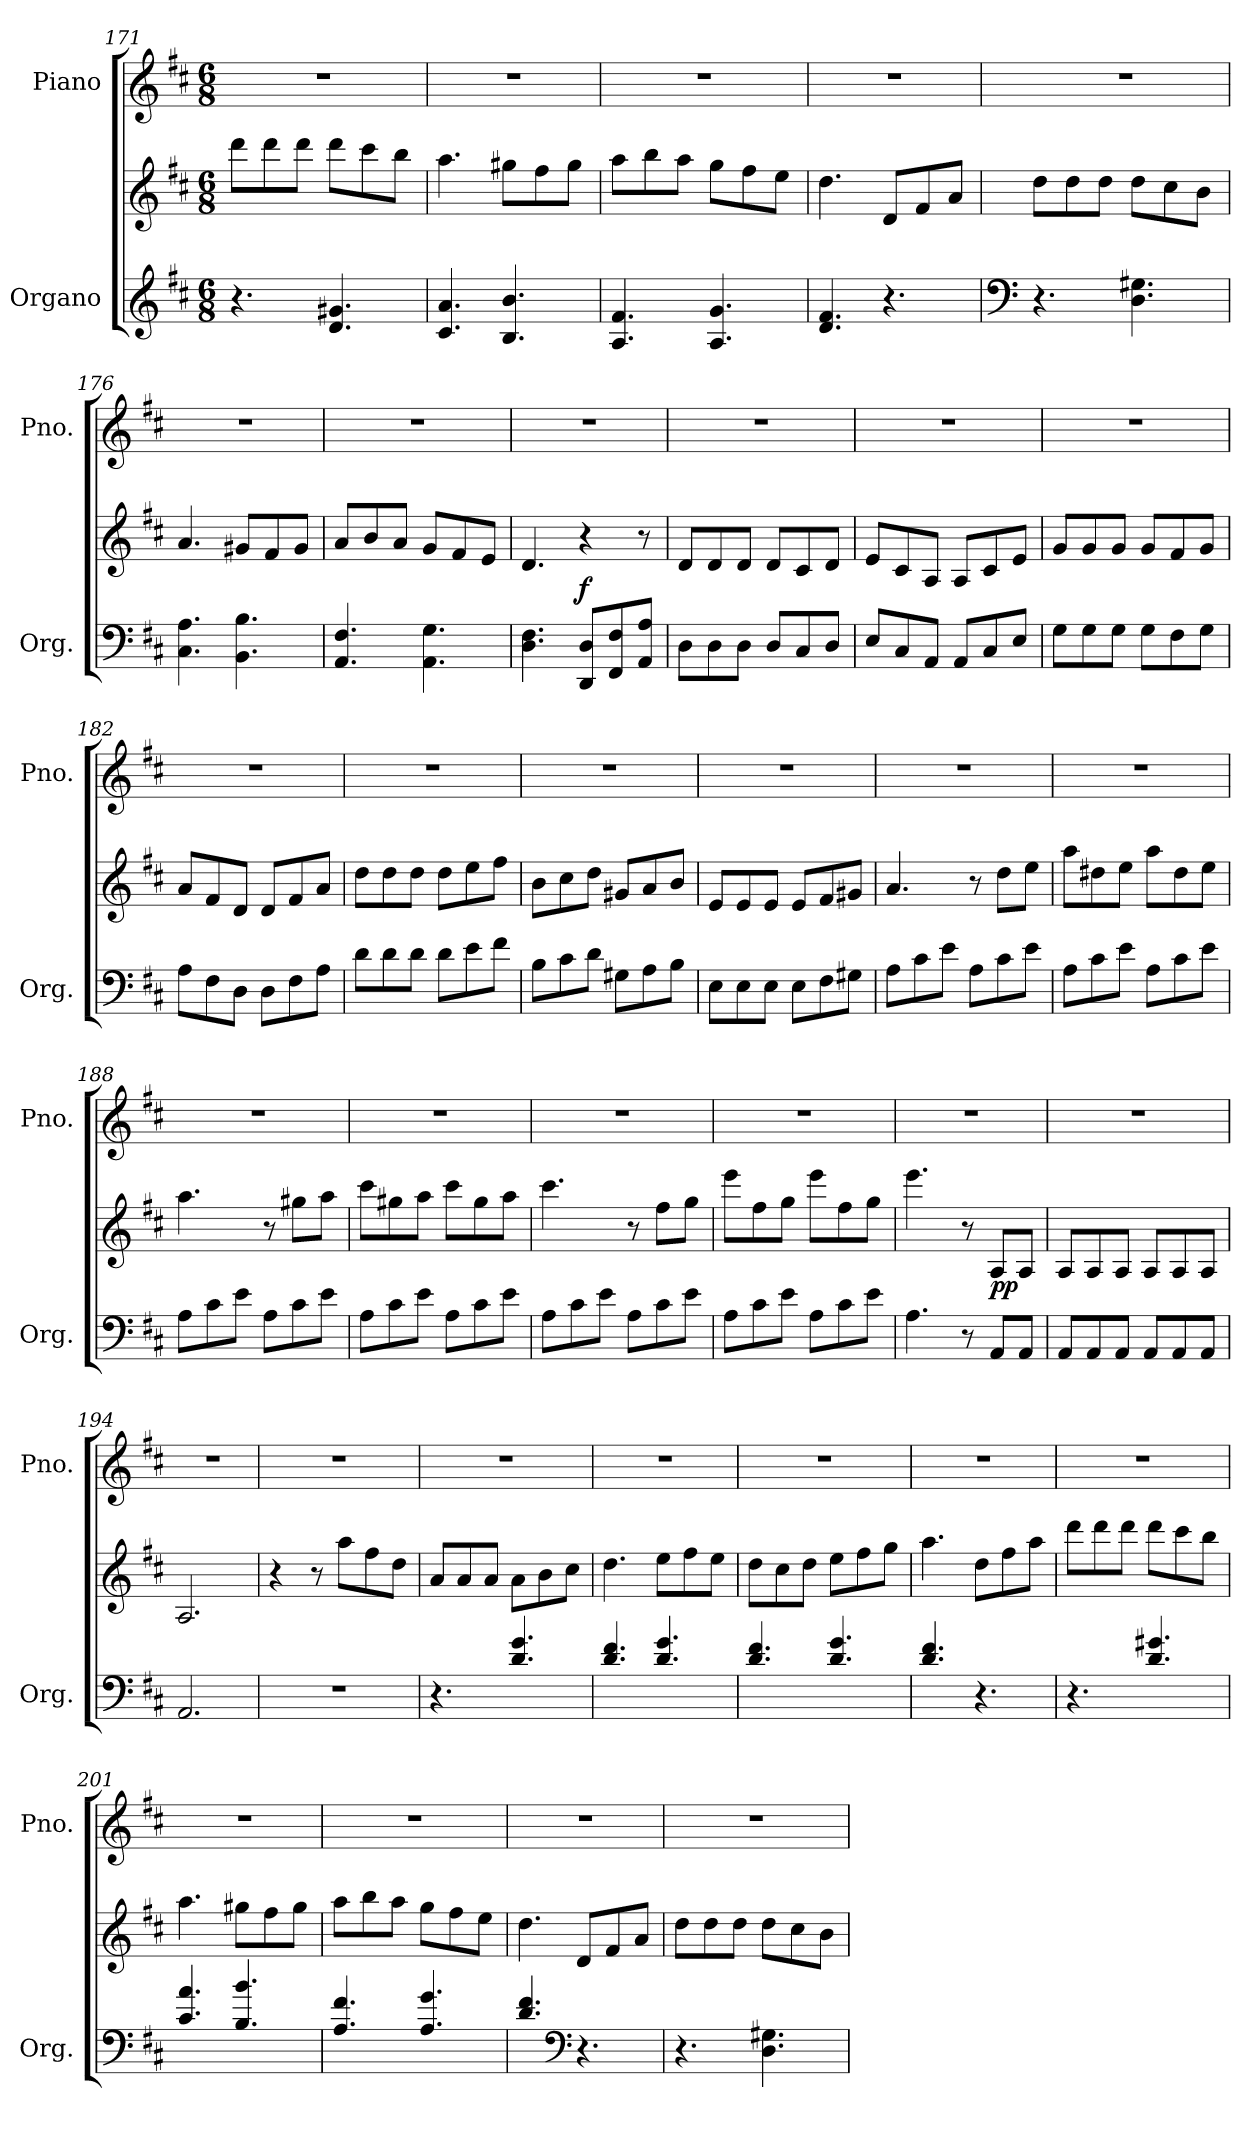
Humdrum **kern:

**kern	**kern	**dynam	**kern
*part2	*part2	*part2	*part1
*staff3	*staff2	*staff2/3	*staff1
*I"Organo	*	*	*I"Piano
*I'Org.	*	*	*I'Pno.
!!LO:LB:g=z
*clefG2	*clefG2	*	*clefG2
*k[f#c#]	*k[f#c#]	*	*k[f#c#]
*M6/8	*M6/8	*	*M6/8
=171	=171	=171	=171
4.r	8ddd\L	.	2.r
.	8ddd\	.	.
.	8ddd\J	.	.
4.d/ 4.g#X/	8ddd\L	.	.
.	8ccc#\	.	.
.	8bb\J	.	.
=172	=172	=172	=172
4.c#/ 4.a/	4.aa\	.	2.r
4.B/ 4.b/	8gg#X\L	.	.
.	8ff#\	.	.
.	8gg#\J	.	.
=173	=173	=173	=173
4.A/ 4.f#/	8aa\L	.	2.r
.	8bb\	.	.
.	8aa\J	.	.
4.A/ 4.g/	8gg\L	.	.
.	8ff#\	.	.
.	8ee\J	.	.
=174	=174	=174	=174
4.d/ 4.f#/	4.dd\	.	2.r
4.r	8d/L	.	.
.	8f#/	.	.
.	8a/J	.	.
=175	=175	=175	=175
*clefF4	*	*	*
4.r	8dd\L	.	2.r
.	8dd\	.	.
.	8dd\J	.	.
4.D\ 4.G#X\	8dd\L	.	.
.	8cc#\	.	.
.	8b\J	.	.
=176	=176	=176	=176
4.C#\ 4.A\	4.a/	.	2.r
4.BB\ 4.B\	8g#X/L	.	.
.	8f#/	.	.
.	8g#/J	.	.
!!LO:LB:g=z
=177	=177	=177	=177
4.AA/ 4.F#/	8a/L	.	2.r
.	8b/	.	.
.	8a/J	.	.
4.AA\ 4.G\	8g/L	.	.
.	8f#/	.	.
.	8e/J	.	.
=178	=178	=178	=178
4.D\ 4.F#\	4.d/	.	2.r
!	!	!LO:DY:a=2	!
8DD/ 8D/L	4r	f	.
8FF#/ 8F#/	.	.	.
8AA/ 8A/J	8r	.	.
=179	=179	=179	=179
8D\L	8d/L	.	2.r
8D\	8d/	.	.
8D\J	8d/J	.	.
8D/L	8d/L	.	.
8C#/	8c#/	.	.
8D/J	8d/J	.	.
=180	=180	=180	=180
8E/L	8e/L	.	2.r
8C#/	8c#/	.	.
8AA/J	8A/J	.	.
8AA/L	8A/L	.	.
8C#/	8c#/	.	.
8E/J	8e/J	.	.
=181	=181	=181	=181
8G\L	8g/L	.	2.r
8G\	8g/	.	.
8G\J	8g/J	.	.
8G\L	8g/L	.	.
8F#\	8f#/	.	.
8G\J	8g/J	.	.
=182	=182	=182	=182
8A\L	8a/L	.	2.r
8F#\	8f#/	.	.
8D\J	8d/J	.	.
8D\L	8d/L	.	.
8F#\	8f#/	.	.
8A\J	8a/J	.	.
!!LO:PB:g=z
=183	=183	=183	=183
8d\L	8dd\L	.	2.r
8d\	8dd\	.	.
8d\J	8dd\J	.	.
8d\L	8dd\L	.	.
8e\	8ee\	.	.
8f#\J	8ff#\J	.	.
=184	=184	=184	=184
8B\L	8b\L	.	2.r
8c#\	8cc#\	.	.
8d\J	8dd\J	.	.
8G#X\L	8g#X/L	.	.
8A\	8a/	.	.
8B\J	8b/J	.	.
=185	=185	=185	=185
8E\L	8e/L	.	2.r
8E\	8e/	.	.
8E\J	8e/J	.	.
8E\L	8e/L	.	.
8F#\	8f#/	.	.
8G#X\J	8g#X/J	.	.
=186	=186	=186	=186
8A\L	4.a/	.	2.r
8c#\	.	.	.
8e\J	.	.	.
8A\L	8r	.	.
8c#\	8dd\L	.	.
8e\J	8ee\J	.	.
=187	=187	=187	=187
8A\L	8aa\L	.	2.r
8c#\	8dd#X\	.	.
8e\J	8ee\J	.	.
8A\L	8aa\L	.	.
8c#\	8dd#\	.	.
8e\J	8ee\J	.	.
!!LO:LB:g=z
=188	=188	=188	=188
8A\L	4.aa\	.	2.r
8c#\	.	.	.
8e\J	.	.	.
8A\L	8r	.	.
8c#\	8gg#X\L	.	.
8e\J	8aa\J	.	.
=189	=189	=189	=189
8A\L	8ccc#\L	.	2.r
8c#\	8gg#X\	.	.
8e\J	8aa\J	.	.
8A\L	8ccc#\L	.	.
8c#\	8gg#\	.	.
8e\J	8aa\J	.	.
=190	=190	=190	=190
8A\L	4.ccc#\	.	2.r
8c#\	.	.	.
8e\J	.	.	.
8A\L	8r	.	.
8c#\	8ff#\L	.	.
8e\J	8gg\J	.	.
=191	=191	=191	=191
8A\L	8eee\L	.	2.r
8c#\	8ff#\	.	.
8e\J	8gg\J	.	.
8A\L	8eee\L	.	.
8c#\	8ff#\	.	.
8e\J	8gg\J	.	.
=192	=192	=192	=192
4.A\	4.eee\	.	2.r
8r	8r	.	.
!	!	!LO:DY:b	!
8AA/L	8A/L	pp	.
8AA/J	8A/J	.	.
=193	=193	=193	=193
8AA/L	8A/L	.	2.r
8AA/	8A/	.	.
8AA/J	8A/J	.	.
8AA/L	8A/L	.	.
8AA/	8A/	.	.
8AA/J	8A/J	.	.
!!LO:LB:g=z
=194	=194	=194	=194
2.AA/	2.A/	.	2.r
=195	=195	=195	=195
2.r	4r	.	2.r
.	8r	.	.
.	8aa\L	.	.
.	8ff#\	.	.
.	8dd\J	.	.
=196	=196	=196	=196
4.r	8a/L	.	2.r
.	8a/	.	.
.	8a/J	.	.
4.d/ 4.g/	8a\L	.	.
.	8b\	.	.
.	8cc#\J	.	.
=197	=197	=197	=197
4.d/ 4.f#/	4.dd\	.	2.r
4.d/ 4.g/	8ee\L	.	.
.	8ff#\	.	.
.	8ee\J	.	.
=198	=198	=198	=198
4.d/ 4.f#/	8dd\L	.	2.r
.	8cc#\	.	.
.	8dd\J	.	.
4.d/ 4.g/	8ee\L	.	.
.	8ff#\	.	.
.	8gg\J	.	.
=199	=199	=199	=199
4.d/ 4.f#/	4.aa\	.	2.r
4.r	8dd\L	.	.
.	8ff#\	.	.
.	8aa\J	.	.
=200	=200	=200	=200
4.r	8ddd\L	.	2.r
.	8ddd\	.	.
.	8ddd\J	.	.
4.d/ 4.g#X/	8ddd\L	.	.
.	8ccc#\	.	.
.	8bb\J	.	.
!!LO:LB:g=z
=201	=201	=201	=201
4.c#/ 4.a/	4.aa\	.	2.r
4.B/ 4.b/	8gg#X\L	.	.
.	8ff#\	.	.
.	8gg#\J	.	.
=202	=202	=202	=202
4.A/ 4.f#/	8aa\L	.	2.r
.	8bb\	.	.
.	8aa\J	.	.
4.A/ 4.g/	8gg\L	.	.
.	8ff#\	.	.
.	8ee\J	.	.
=203	=203	=203	=203
4.d/ 4.f#/	4.dd\	.	2.r
*clefF4	*	*	*
4.r	8d/L	.	.
.	8f#/	.	.
.	8a/J	.	.
=204	=204	=204	=204
4.r	8dd\L	.	2.r
.	8dd\	.	.
.	8dd\J	.	.
4.D\ 4.G#X\	8dd\L	.	.
.	8cc#\	.	.
.	8b\J	.	.
=	=	=	=
*-	*-	*-	*-
